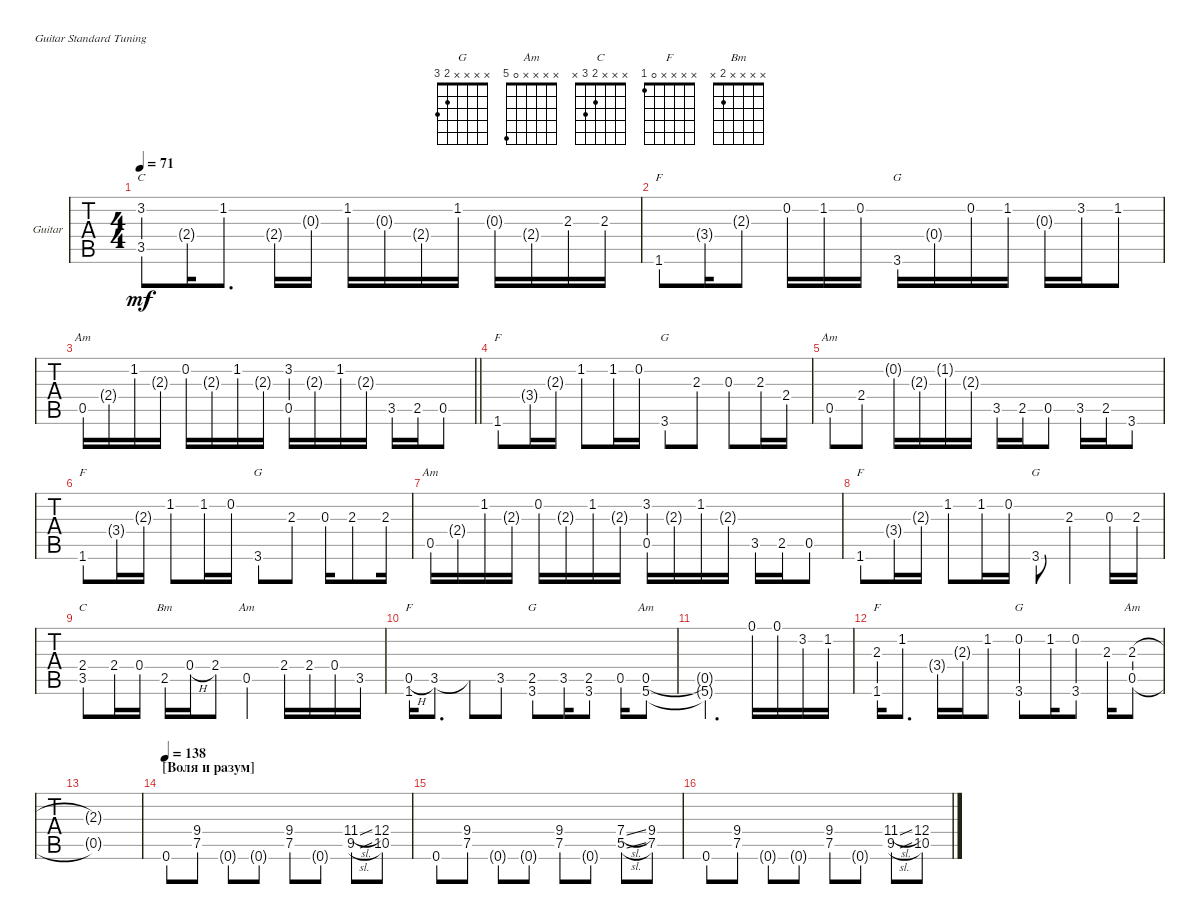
\bracketExtendMode groupsimilarinstruments
\firstSystemTrackNameOrientation horizontal
\otherSystemsTrackNameOrientation horizontal
\track ("" "Guitar") {instrument acousticguitarsteel}
\staff {tabs}
\tuning (E4 B3 G3 D3 A2 E2)
\chord ("G" x x x x x 3)
\chord ("Am" x x x x 0 x)
\chord ("Am" x x 2 x 0 x)
\chord ("C" x 3 x x 3 x) {barre 3}
\chord ("F" x x x x x 1)
\chord ("G" x 0 x x x 3)
\chord ("F" x x 2 x x 1)
\chord ("F" x x x x 8 x) {firstfret 8}
\chord ("C" x x x 2 3 x)
\chord ("Bm" x x x x 2 x)
\chord ("F" x x x x 0 1)
\chord ("G" x x x x 2 3)
\chord ("Am" x x x x 0 5)
\ts (4 4)
\tempo 71
\clef g2
\ks c
(3.2 3.5).8{ch "C" dy mf} 2.4{g}.16 1.2.8{d} 2.4{g}.16 0.3{g}.16 1.2.16 0.3{g}.16 2.4{g}.16 1.2.16 0.3{g}.16 2.4{g}.16 2.3.16 2.3.16 |
1.6.8{ch "F"} 3.4{g}.16 2.3{g}.8 0.2.16 1.2.16 0.2.16 3.6.16{ch "G"} 0.4{g}.16 0.2.16 1.2.16 0.3{g}.16 3.2.16 1.2.8 |
\barLineRight lightlight
0.5.16{ch "Am"} 2.4{g}.16 1.2.16 2.3{g}.16 0.2.16 2.3{g}.16 1.2.16 2.3{g}.16 (3.2 0.5).16 2.3{g}.16 1.2.16 2.3{g}.16 3.5.16 2.5.16 0.5.8 |
1.6.8{ch "F"} 3.4{g}.16 2.3{g}.16 1.2.8 1.2.16 0.2.16 3.6.8{ch "G"} 2.3.8 0.3.8 2.3.16 2.4.16 |
0.5.8{ch "Am"} 2.4.8 0.2{g}.16 2.3{g}.16 1.2{g}.16 2.3{g}.16 3.5.16 2.5.16 0.5.8 3.5.16 2.5.16 3.6.8 |
1.6.8{ch "F"} 3.4{g}.16 2.3{g}.16 1.2.8 1.2.16 0.2.16 3.6.8{ch "G"} 2.3.8 0.3.16 2.3.8 2.3.16 |
0.5.16{ch "Am"} 2.4{g}.16 1.2.16 2.3{g}.16 0.2.16 2.3{g}.16 1.2.16 2.3{g}.16 (3.2 0.5).16 2.3{g}.16 1.2.16 2.3{g}.16 3.5.16 2.5.16 0.5.8 |
1.6.8{ch "F"} 3.4{g}.16 2.3{g}.16 1.2.8 1.2.16 0.2.16 3.6.8{ch "G"} 2.3.4 0.3.16 2.3.16 |
(3.5 2.4).8{ch "C"} 2.4.16 0.4.16 2.5.16{ch "Bm"} 0.4{h}.16 2.4.8 0.5.4{ch "Am"} 2.4.16 2.4.16 0.4.16 3.5.16 |
(1.6 0.5{h}).16{ch "F"} 3.5.8{d} 3.5{t}.8 3.5.8 (3.6 2.5).8{ch "G"} 3.5.16 (2.5 3.6).8 0.5.16 (0.5 5.6).8{ch "Am"} |
(0.5{t} 5.6{t}).2{d} 0.1.16 0.1.16 3.2.16 1.2.16 |
(1.6 2.3).16{ch "F"} 1.2.8{d} 3.4{g}.16 2.3{g}.16 1.2.8 (3.6 0.2).8{ch "G"} 1.2.16 (0.2 3.6).8 2.3.16 (2.3 0.5).8{ch "Am"} |
(0.5{t} 2.3{t}).1 |
\section ("" "[Воля и разум]")
\tempo 138
0.6.8 (9.4 7.5).8 0.6{g}.8 0.6{g}.8 (9.4 7.5).8 0.6{g}.8 (11.4{sl} 9.5{sl}).8 (12.4 10.5).8 |
0.6.8 (9.4 7.5).8 0.6{g}.8 0.6{g}.8 (9.4 7.5).8 0.6{g}.8 (7.4{sl} 5.5{sl}).8 (9.4 7.5).8 |
0.6.8 (9.4 7.5).8 0.6{g}.8 0.6{g}.8 (9.4 7.5).8 0.6{g}.8 (11.4{sl} 9.5{sl}).8 (12.4 10.5).8
